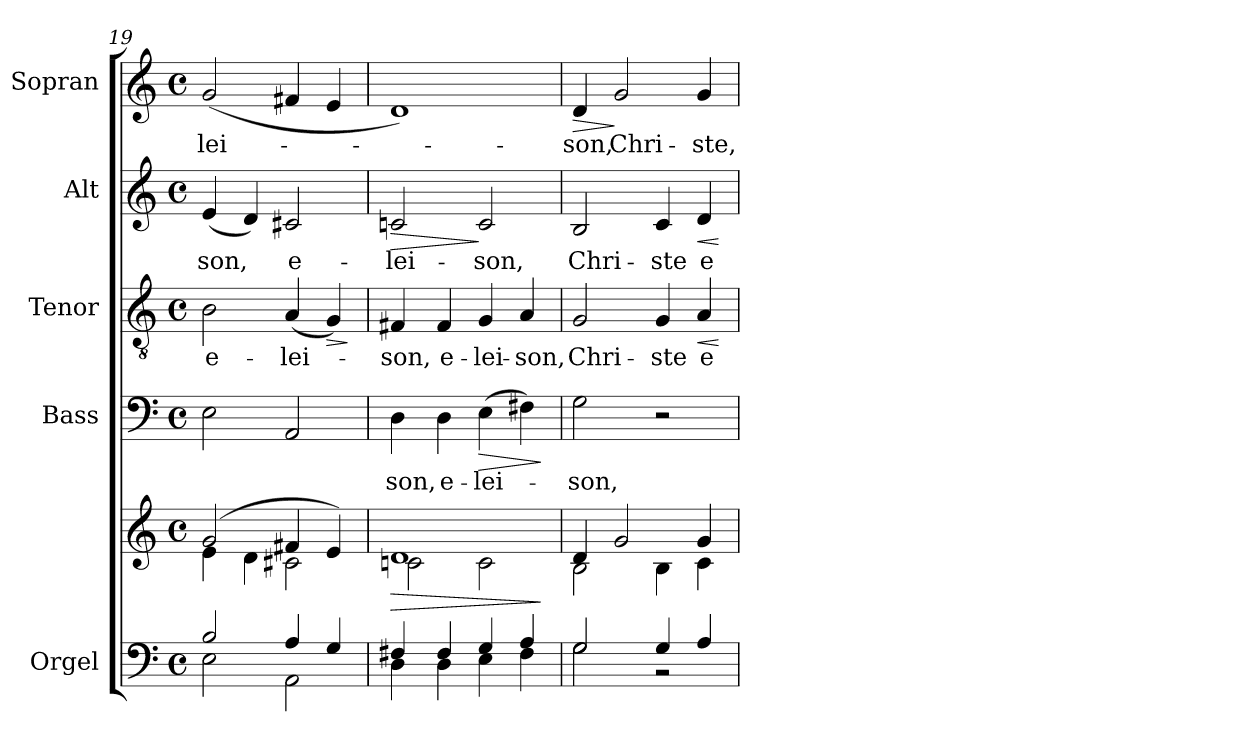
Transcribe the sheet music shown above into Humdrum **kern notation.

**kern	**kern	**dynam	**kern	**text	**dynam	**kern	**text	**dynam	**kern	**text	**dynam	**kern	**text	**dynam
*part5	*part5	*part5	*part4	*part4	*part4	*part3	*part3	*part3	*part2	*part2	*part2	*part1	*part1	*part1
*staff6	*staff5	*staff5/6	*staff4	*staff4	*staff4	*staff3	*staff3	*staff3	*staff2	*staff2	*staff2	*staff1	*staff1	*staff1
*I"Orgel	*	*	*I"Bass	*	*	*I"Tenor	*	*	*I"Alt	*	*	*I"Sopran	*	*
*I'Org.	*	*	*I'B.	*	*	*I'T.	*	*	*I'A.	*	*	*I'S.	*	*
!!LO:LB:g=z
*clefF4	*clefG2	*	*clefF4	*	*	*clefGv2	*	*	*clefG2	*	*	*clefG2	*	*
*k[]	*k[]	*	*k[]	*	*	*k[]	*	*	*k[]	*	*	*k[]	*	*
*C:	*C:	*	*C:	*	*	*C:	*	*	*C:	*	*	*C:	*	*
*M4/4	*M4/4	*	*M4/4	*	*	*M4/4	*	*	*M4/4	*	*	*M4/4	*	*
*met(c)	*met(c)	*	*met(c)	*	*	*met(c)	*	*	*met(c)	*	*	*met(c)	*	*
=19	=19	=19	=19	=19	=19	=19	=19	=19	=19	=19	=19	=19	=19	=19
*^	*^	*	*	*	*	*	*	*	*	*	*	*	*	*
!	!	!	!	!	!	!	!	!	!LO:LY:b	!	!	!LO:LY:b	!	!	!LO:LY:b	!
2B/	2E\	(2g/	4e\	.	2E\	.	.	2B\	e-	.	(<4e/	-son,	.	(<2g/	-lei-	.
.	.	.	4d\	.	.	.	.	.	.	.	4d/)	.	.	.	.	.
!	!	!	!	!	!	!	!	!	!LO:LY:b	!	!	!LO:LY:b	!	!	!	!
4A/	2AA\	4f#X/	2c#X\	.	2AA/	.	.	(<4A/	-lei-	.	2c#X/	e-	.	4f#X/	.	.
!	!	!	!	!	!	!	!	!	!	!LO:HP:b	!	!	!	!	!	!
4G/	.	4e/)	.	.	.	.	.	4G/)	.	>	.	.	.	4e/	.	.
*v	*v	*	*	*	*	*	*	*	*	*	*	*	*	*	*	*
*	*v	*v	*	*	*	*	*	*	*	*	*	*	*	*	*
.	.	.	.	.	.	.	.	]	.	.	.	.	.	.
=20	=20	=20	=20	=20	=20	=20	=20	=20	=20	=20	=20	=20	=20	=20
*^	*	*	*	*	*	*	*	*	*	*	*	*	*	*
!	!	!	!LO:HP:b	!	!LO:LY:b	!	!	!LO:LY:b	!	!	!LO:LY:b	!LO:HP:b	!	!	!
*	*	*^	*	*	*	*	*	*	*	*	*	*	*	*	*
4F#X/	4D\	1d	2cn\	>	4D\	-son,	.	4F#X/	-son,	.	2cn/	-lei-	>	1d)	.	.
!	!	!	!	!	!	!LO:LY:b	!	!	!LO:LY:b	!	!	!	!	!	!	!
4F#/	4D\	.	.	.	4D\	e-	.	4F#/	e-	.	.	.	.	.	.	.
!	!	!	!	!	!	!LO:LY:b	!LO:HP:b	!	!LO:LY:b	!	!	!LO:LY:b	!	!	!	!
4G/	4E\	.	2c\	.	(>4E\	-lei-	>	4G/	-lei-	.	2c/	-son,	]	.	.	.
!	!	!	!	!	!	!	!	!	!LO:LY:b	!	!	!	!	!	!	!
4A/	4F#\	.	.	.	4F#X\)	.	.	4A/	-son,	.	.	.	.	.	.	.
*v	*v	*	*	*	*	*	*	*	*	*	*	*	*	*	*	*
*	*v	*v	*	*	*	*	*	*	*	*	*	*	*	*	*
.	.	]	.	.	]	.	.	.	.	.	.	.	.	.
=21	=21	=21	=21	=21	=21	=21	=21	=21	=21	=21	=21	=21	=21	=21
*^	*^	*	*	*	*	*	*	*	*	*	*	*	*	*
!	!	!	!	!	!	!LO:LY:b	!	!	!LO:LY:b	!	!	!LO:LY:b	!	!	!LO:LY:b	!LO:HP:b
2G/	2G\	4d/	2B\	.	2G\	-son,	.	2G/	Chri-	.	2B/	Chri-	.	4d/	-son,	>
!	!	!	!	!	!	!	!	!	!	!	!	!	!	!	!LO:LY:b	!
.	.	2g/	.	.	.	.	.	.	.	.	.	.	.	2g/	Chri-	]
!	!	!	!	!	!	!	!	!	!LO:LY:b	!	!	!LO:LY:b	!	!	!	!
4G/	2rBB	.	4B\	.	2r	.	.	4G/	-ste	.	4c/	-ste	.	.	.	.
!	!	!	!	!	!	!	!	!	!LO:LY:b	!LO:HP:b	!	!LO:LY:b	!LO:HP:b	!	!LO:LY:b	!
4A/	.	4g/	4c\	.	.	.	.	4A/	e-	<	4d/	e-	<	4g/	-ste,	.
*v	*v	*	*	*	*	*	*	*	*	*	*	*	*	*	*	*
*	*v	*v	*	*	*	*	*	*	*	*	*	*	*	*	*
.	.	.	.	.	.	.	.	[	.	.	[	.	.	.
=	=	=	=	=	=	=	=	=	=	=	=	=	=	=
*-	*-	*-	*-	*-	*-	*-	*-	*-	*-	*-	*-	*-	*-	*-
